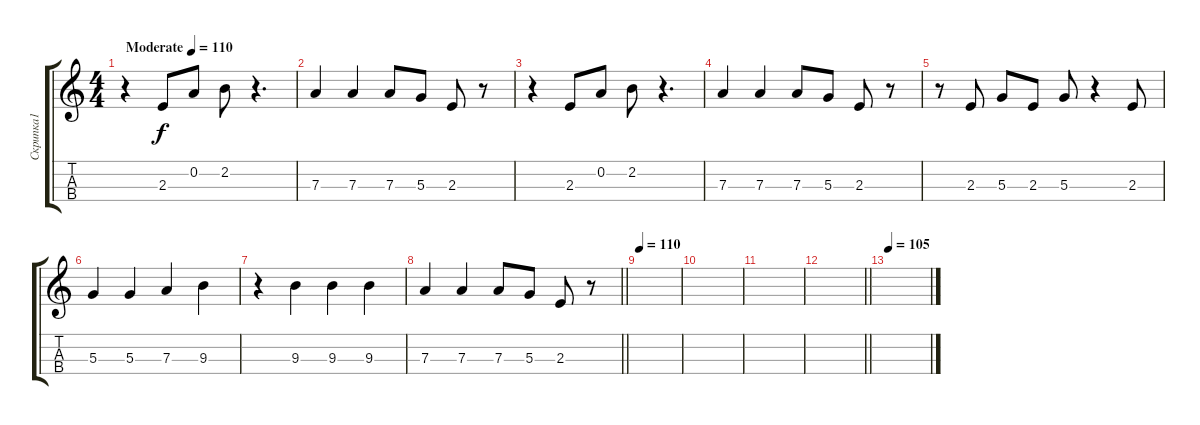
\track ("Скрипка1" "Скрипка1") {instrument violin}
\staff {score tabs}
\tuning (E5 A4 D4 G3) {hide}
\ts (4 4)
\tempo (110 "Moderate")
\tempo 105
\tempo (110 "Moderate")
\clef g2
\ks c
r.4{dy f instrument violin} 2.3.8 0.2.8 2.2.8 r.4{d} |
7.3.4 7.3.4 7.3.8 5.3.8 2.3.8 r.8 |
r.4 2.3.8 0.2.8 2.2.8 r.4{d} |
7.3.4 7.3.4 7.3.8 5.3.8 2.3.8 r.8 |
r.8 2.3.8 5.3.8 2.3.8 5.3.8 r.4 2.3.8 |
5.3.4 5.3.4 7.3.4 9.3.4 |
r.4 9.3.4 9.3.4 9.3.4 |
\barLineRight lightlight
7.3.4 7.3.4 7.3.8 5.3.8 2.3.8 r.8 |
\tempo 110
|
|
|
\barLineRight lightlight
|
\tempo 105
